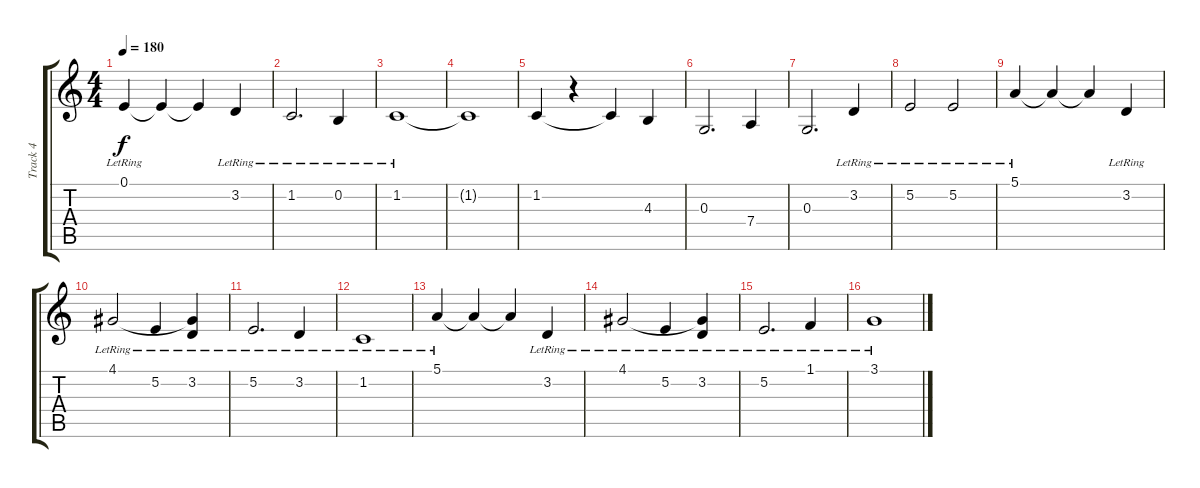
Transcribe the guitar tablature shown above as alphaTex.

\track ("Track 4" "Track 4") {instrument lead6voice}
\staff {score tabs}
\tuning (E4 B3 G3 D3 A2 E2) {hide}
\ts (4 4)
\tempo 180
\clef g2
\ks c
0.1{lr}.4{dy f} 0.1{t}.4 0.1{t}.4 3.2{lr}.4 |
1.2{lr}.2{d} 0.2{lr}.4 |
1.2{lr}.1 |
1.2{t}.1 |
1.2.4 r.4 1.2{t}.4 4.3.4 |
0.3.2{d} 7.4.4 |
0.3.2{d} 3.2{lr}.4 |
5.2{lr}.2 5.2{lr}.2 |
5.1{lr}.4 5.1{t}.4 5.1{t}.4 3.2{lr}.4 |
4.1{lr}.2 5.2{lr}.4 (4.1{t} 3.2{lr}).4 |
5.2{lr}.2{d} 3.2{lr}.4 |
1.2{lr}.1 |
5.1{lr}.4 5.1{t}.4 5.1{t}.4 3.2{lr}.4 |
4.1{lr}.2 5.2{lr}.4 (4.1{t} 3.2{lr}).4 |
5.2{lr}.2{d} 1.1{lr}.4 |
3.1{lr}.1
